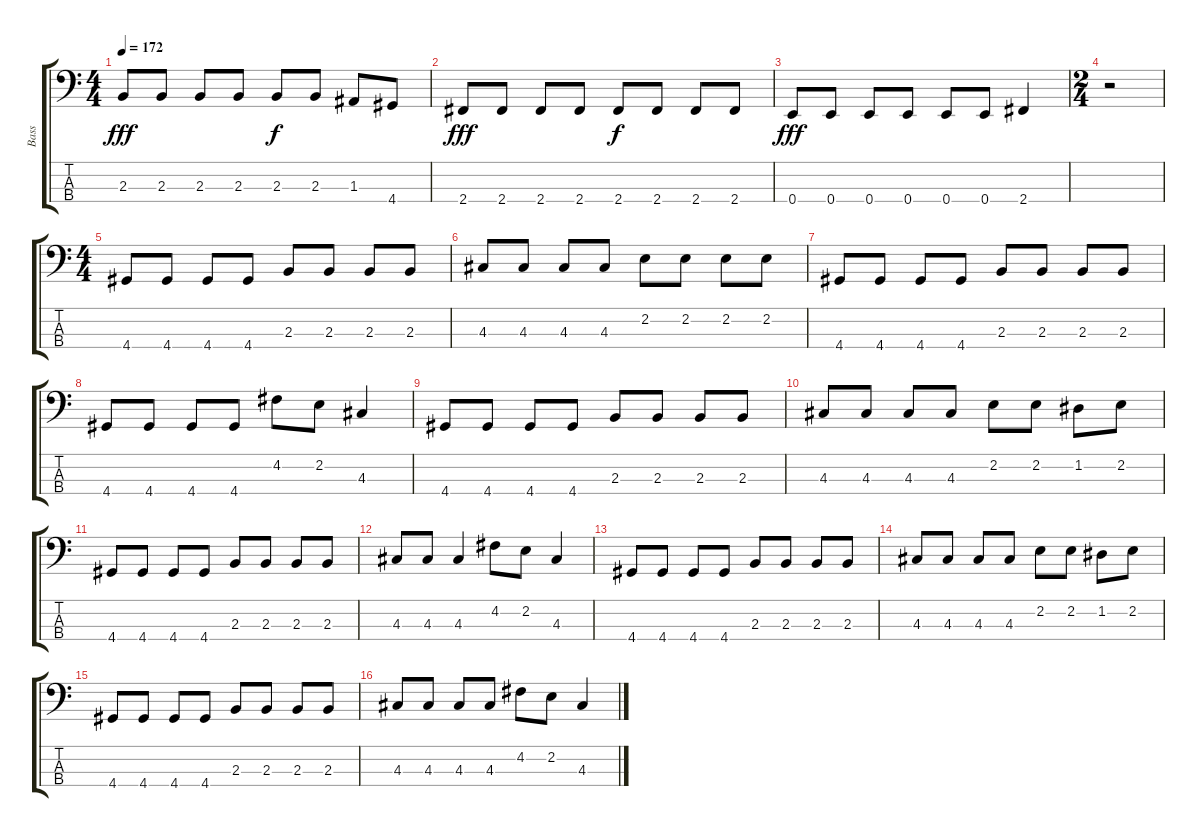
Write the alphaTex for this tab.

\track ("Bass" "Bass") {instrument electricbassfinger}
\staff {score tabs}
\tuning (G2 D2 A1 E1) {hide}
\ts (4 4)
\tempo 172
\clef f4
\ks c
2.3.8{dy fff} 2.3.8 2.3.8 2.3.8 2.3.8{dy f} 2.3.8 1.3.8 4.4.8 |
2.4.8{dy fff} 2.4.8 2.4.8 2.4.8 2.4.8{dy f} 2.4.8 2.4.8 2.4.8 |
0.4.8{dy fff} 0.4.8 0.4.8 0.4.8 0.4.8 0.4.8 2.4.4 |
\ts (2 4)
r.2 |
\ts (4 4)
4.4.8 4.4.8 4.4.8 4.4.8 2.3.8 2.3.8 2.3.8 2.3.8 |
4.3.8 4.3.8 4.3.8 4.3.8 2.2.8 2.2.8 2.2.8 2.2.8 |
4.4.8 4.4.8 4.4.8 4.4.8 2.3.8 2.3.8 2.3.8 2.3.8 |
4.4.8 4.4.8 4.4.8 4.4.8 4.2.8 2.2.8 4.3.4 |
4.4.8 4.4.8 4.4.8 4.4.8 2.3.8 2.3.8 2.3.8 2.3.8 |
4.3.8 4.3.8 4.3.8 4.3.8 2.2.8 2.2.8 1.2.8 2.2.8 |
4.4.8 4.4.8 4.4.8 4.4.8 2.3.8 2.3.8 2.3.8 2.3.8 |
4.3.8 4.3.8 4.3.4 4.2.8 2.2.8 4.3.4 |
4.4.8 4.4.8 4.4.8 4.4.8 2.3.8 2.3.8 2.3.8 2.3.8 |
4.3.8 4.3.8 4.3.8 4.3.8 2.2.8 2.2.8 1.2.8 2.2.8 |
4.4.8 4.4.8 4.4.8 4.4.8 2.3.8 2.3.8 2.3.8 2.3.8 |
4.3.8 4.3.8 4.3.8 4.3.8 4.2.8 2.2.8 4.3.4
